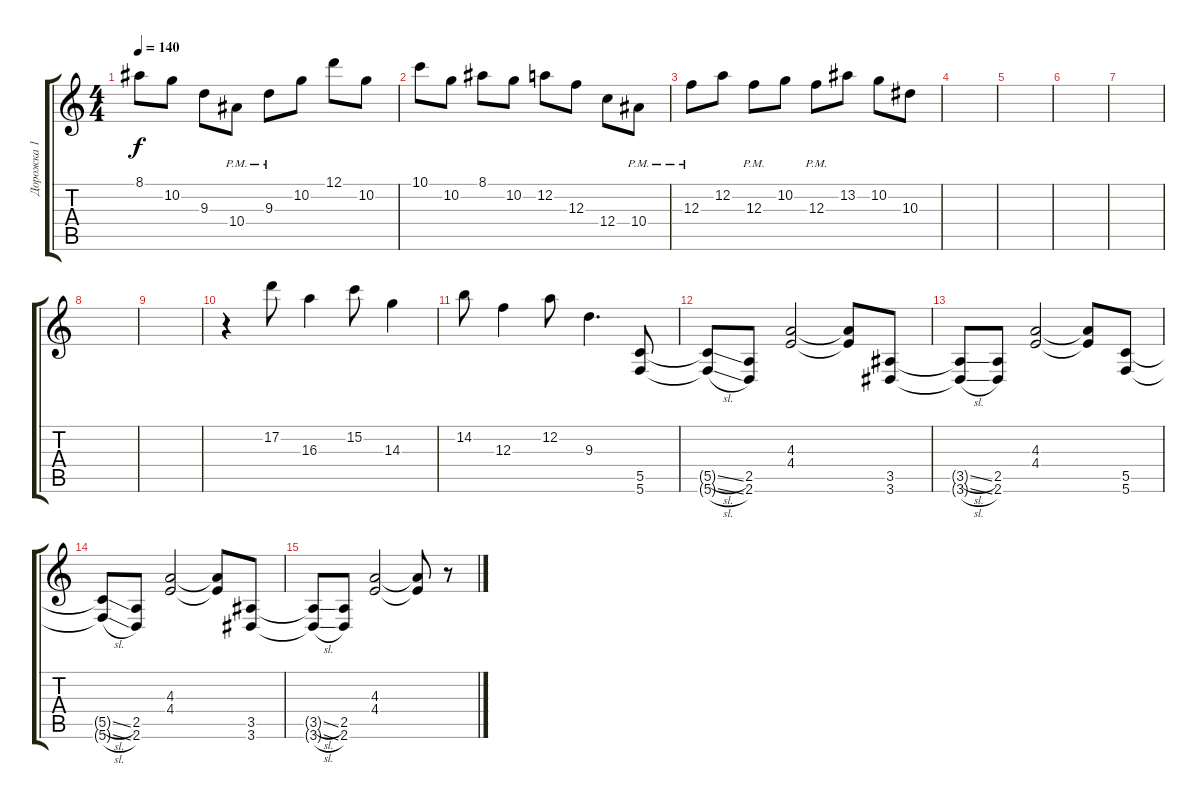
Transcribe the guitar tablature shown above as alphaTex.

\track ("Дорожка 1" "Дорожка 1") {instrument distortionguitar}
\staff {score tabs}
\tuning (D4 A3 F3 C3 G2 C2) {hide}
\ts (4 4)
\tempo 140
\clef g2
\ks c
8.1.8{dy f} 10.2.8 9.3.8 10.4{pm}.8 9.3{pm}.8 10.2.8 12.1.8 10.2.8 |
10.1.8 10.2.8 8.1.8 10.2.8 12.2.8 12.3.8 12.4.8 10.4{pm}.8 |
12.3{pm}.8 12.2.8 12.3{pm}.8 10.2.8 12.3{pm}.8 13.2.8 10.2.8 10.3.8 |
|
|
|
|
|
|
r.4 17.2.8 16.3.4 15.2.8 14.3.4 |
14.2.8 12.3.4 12.2.8 9.3.4{d} (5.5 5.6).8 |
(5.5{sl t} 5.6{sl t}).8 (2.5 2.6).8 (4.3 4.4).2 (4.3{t} 4.4{t}).8 (3.5 3.6).8 |
(3.5{sl t} 3.6{sl t}).8 (2.5 2.6).8 (4.3 4.4).2 (4.3{t} 4.4{t}).8 (5.5 5.6).8 |
(5.5{sl t} 5.6{sl t}).8 (2.5 2.6).8 (4.3 4.4).2 (4.3{t} 4.4{t}).8 (3.5 3.6).8 |
(3.5{sl t} 3.6{sl t}).8 (2.5 2.6).8 (4.3 4.4).2 (4.3{t} 4.4{t}).8 r.8
